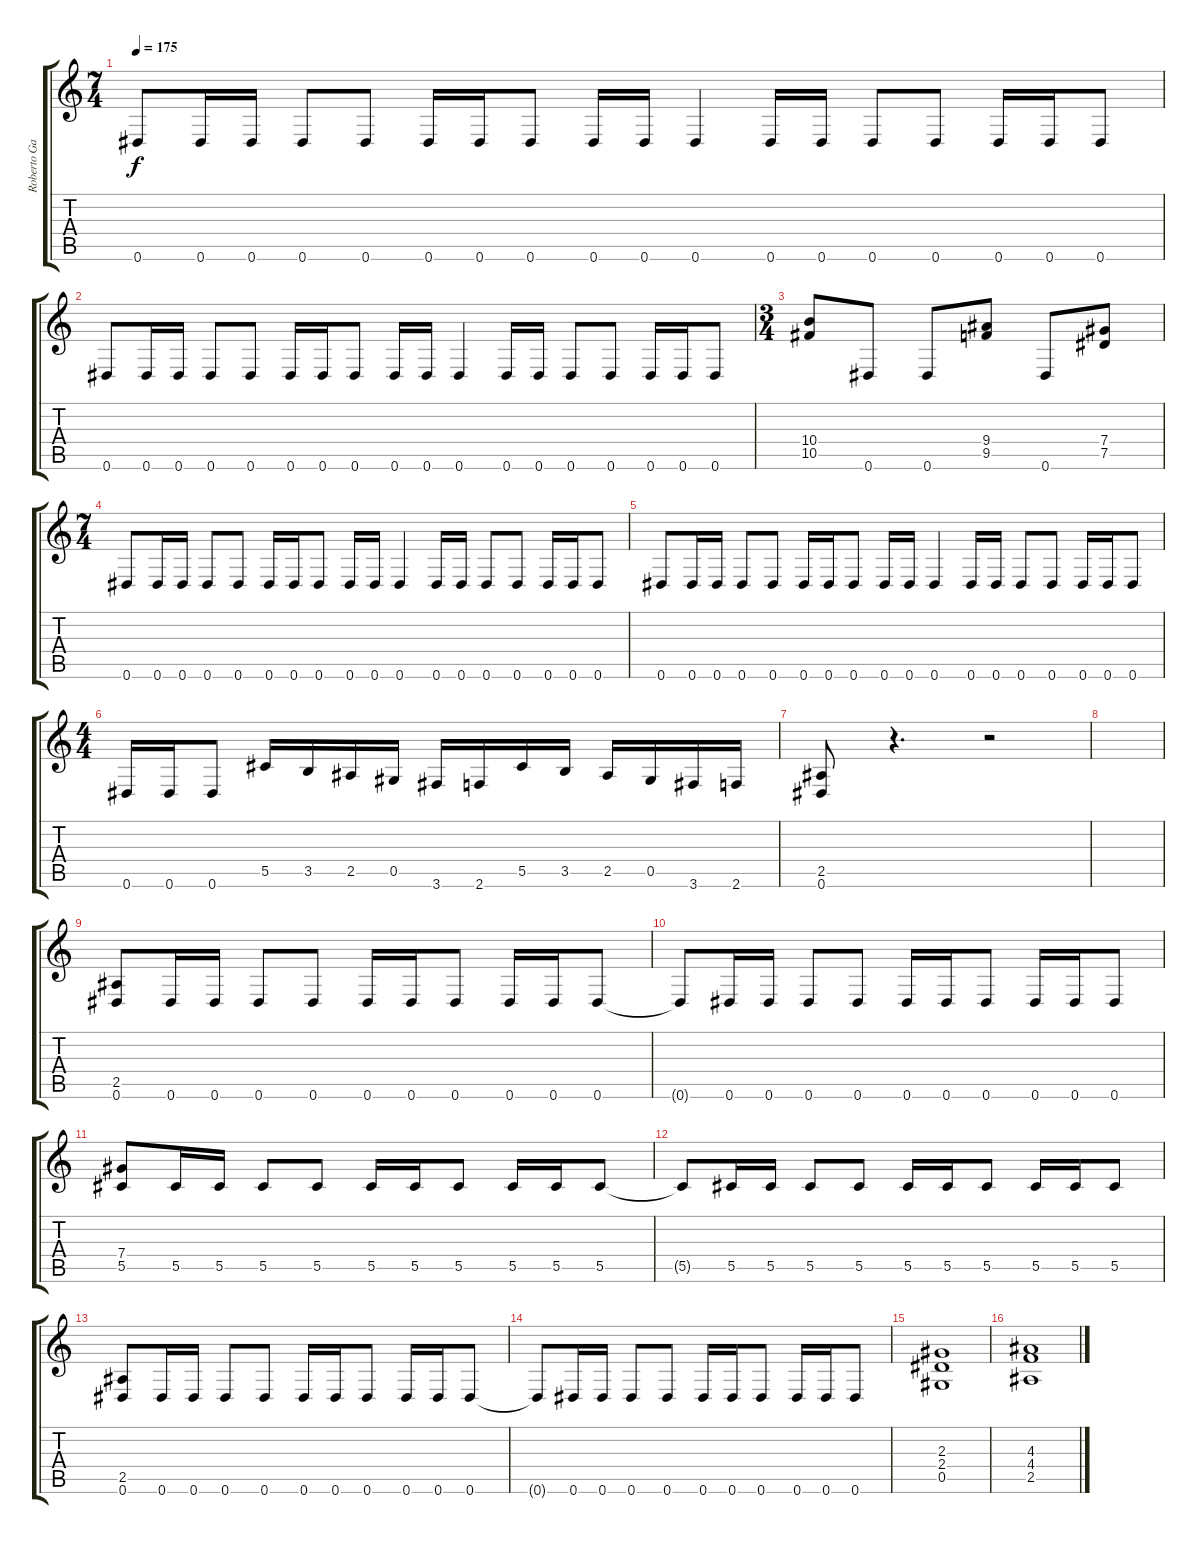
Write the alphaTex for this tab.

\track ("Roberto García" "Roberto Ga") {instrument distortionguitar}
\staff {score tabs}
\tuning (Eb4 Bb3 Gb3 Db3 Ab2 Eb2) {hide}
\ts (7 4)
\tempo 175
\clef g2
\ks c
0.6.8{dy f instrument distortionguitar} 0.6.16 0.6.16 0.6.8 0.6.8 0.6.16 0.6.16 0.6.8 0.6.16 0.6.16 0.6.4 0.6.16 0.6.16 0.6.8 0.6.8 0.6.16 0.6.16 0.6.8 |
0.6.8 0.6.16 0.6.16 0.6.8 0.6.8 0.6.16 0.6.16 0.6.8 0.6.16 0.6.16 0.6.4 0.6.16 0.6.16 0.6.8 0.6.8 0.6.16 0.6.16 0.6.8 |
\ts (3 4)
(10.4 10.5).8 0.6.8 0.6.8 (9.4 9.5).8 0.6.8 (7.4 7.5).8 |
\ts (7 4)
0.6.8 0.6.16 0.6.16 0.6.8 0.6.8 0.6.16 0.6.16 0.6.8 0.6.16 0.6.16 0.6.4 0.6.16 0.6.16 0.6.8 0.6.8 0.6.16 0.6.16 0.6.8 |
0.6.8 0.6.16 0.6.16 0.6.8 0.6.8 0.6.16 0.6.16 0.6.8 0.6.16 0.6.16 0.6.4 0.6.16 0.6.16 0.6.8 0.6.8 0.6.16 0.6.16 0.6.8 |
\ts (4 4)
0.6.16 0.6.16 0.6.8 5.5.16 3.5.16 2.5.16 0.5.16 3.6.16 2.6.16 5.5.16 3.5.16 2.5.16 0.5.16 3.6.16 2.6.16 |
(2.5 0.6).8 r.4{d} r.2 |
|
(2.5 0.6).8 0.6.16 0.6.16 0.6.8 0.6.8 0.6.16 0.6.16 0.6.8 0.6.16 0.6.16 0.6.8 |
0.6{t}.8 0.6.16 0.6.16 0.6.8 0.6.8 0.6.16 0.6.16 0.6.8 0.6.16 0.6.16 0.6.8 |
(7.4 5.5).8 5.5.16 5.5.16 5.5.8 5.5.8 5.5.16 5.5.16 5.5.8 5.5.16 5.5.16 5.5.8 |
5.5{t}.8 5.5.16 5.5.16 5.5.8 5.5.8 5.5.16 5.5.16 5.5.8 5.5.16 5.5.16 5.5.8 |
(2.5 0.6).8 0.6.16 0.6.16 0.6.8 0.6.8 0.6.16 0.6.16 0.6.8 0.6.16 0.6.16 0.6.8 |
0.6{t}.8 0.6.16 0.6.16 0.6.8 0.6.8 0.6.16 0.6.16 0.6.8 0.6.16 0.6.16 0.6.8 |
(2.3 2.4 0.5).1 |
(4.3 4.4 2.5).1
